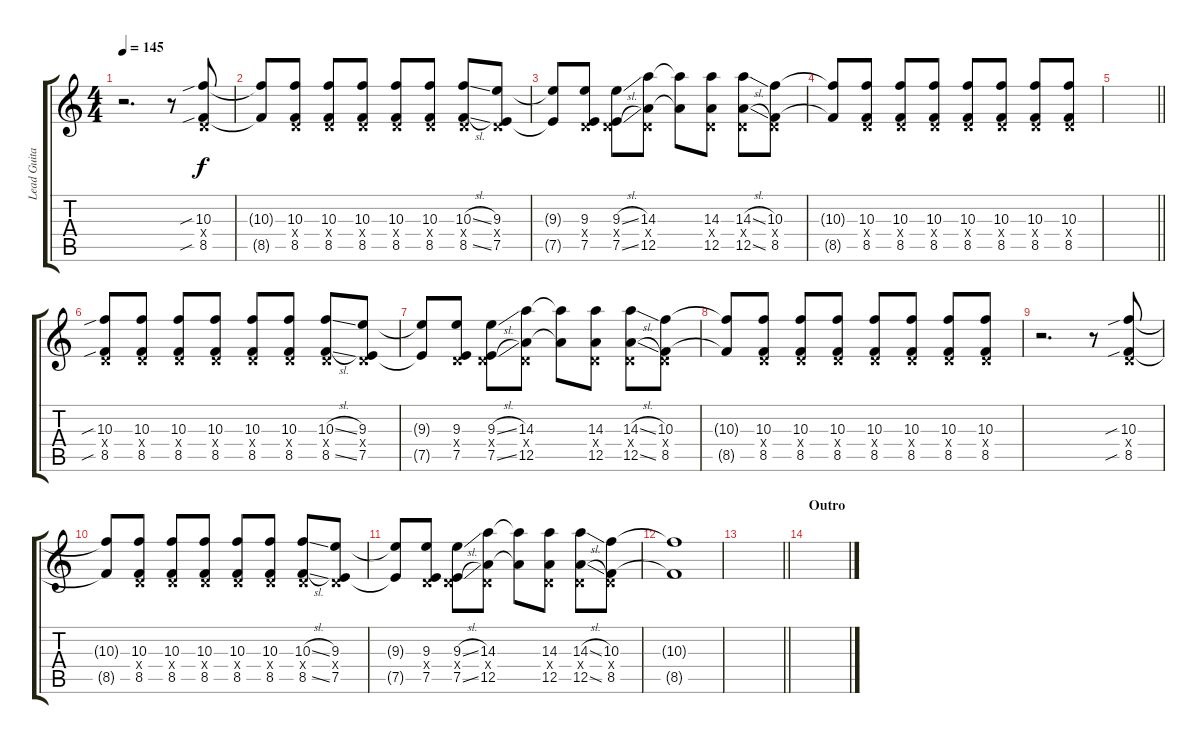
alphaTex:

\track ("Lead Guitar 1" "Lead Guita") {instrument distortionguitar}
\staff {score tabs}
\tuning (E4 B3 G3 D3 A2 D2) {hide}
\ts (4 4)
\tempo 145
\clef g2
\ks c
r.2{d dy f} r.8 (10.3{sib} 0.4{x} 8.5{sib}).8 |
(10.3{t} 8.5{t}).8 (10.3 0.4{x} 8.5).8 (10.3 0.4{x} 8.5).8 (10.3 0.4{x} 8.5).8 (10.3 0.4{x} 8.5).8 (10.3 0.4{x} 8.5).8 (10.3{sl} 0.4{x} 8.5{sl}).8 (9.3 0.4{x} 7.5).8 |
(9.3{t} 7.5{t}).8 (9.3 0.4{x} 7.5).8 (9.3{sl} 0.4{x} 7.5{sl}).8 (14.3 0.4{x} 12.5).8 (14.3{t} 12.5{t}).8 (14.3 0.4{x} 12.5).8 (14.3{sl} 0.4{x} 12.5{sl}).8 (10.3 0.4{x} 8.5).8 |
(10.3{t} 8.5{t}).8 (10.3 0.4{x} 8.5).8 (10.3 0.4{x} 8.5).8 (10.3 0.4{x} 8.5).8 (10.3 0.4{x} 8.5).8 (10.3 0.4{x} 8.5).8 (10.3 0.4{x} 8.5).8 (10.3 0.4{x} 8.5).8 |
\barLineRight lightlight
|
(10.3{sib} 0.4{x} 8.5{sib}).8 (10.3 0.4{x} 8.5).8 (10.3 0.4{x} 8.5).8 (10.3 0.4{x} 8.5).8 (10.3 0.4{x} 8.5).8 (10.3 0.4{x} 8.5).8 (10.3{sl} 0.4{x} 8.5{sl}).8 (9.3 0.4{x} 7.5).8 |
(9.3{t} 7.5{t}).8 (9.3 0.4{x} 7.5).8 (9.3{sl} 0.4{x} 7.5{sl}).8 (14.3 0.4{x} 12.5).8 (14.3{t} 12.5{t}).8 (14.3 0.4{x} 12.5).8 (14.3{sl} 0.4{x} 12.5{sl}).8 (10.3 0.4{x} 8.5).8 |
(10.3{t} 8.5{t}).8 (10.3 0.4{x} 8.5).8 (10.3 0.4{x} 8.5).8 (10.3 0.4{x} 8.5).8 (10.3 0.4{x} 8.5).8 (10.3 0.4{x} 8.5).8 (10.3 0.4{x} 8.5).8 (10.3 0.4{x} 8.5).8 |
r.2{d} r.8 (10.3{sib} 0.4{x} 8.5{sib}).8 |
(10.3{t} 8.5{t}).8 (10.3 0.4{x} 8.5).8 (10.3 0.4{x} 8.5).8 (10.3 0.4{x} 8.5).8 (10.3 0.4{x} 8.5).8 (10.3 0.4{x} 8.5).8 (10.3{sl} 0.4{x} 8.5{sl}).8 (9.3 0.4{x} 7.5).8 |
(9.3{t} 7.5{t}).8 (9.3 0.4{x} 7.5).8 (9.3{sl} 0.4{x} 7.5{sl}).8 (14.3 0.4{x} 12.5).8 (14.3{t} 12.5{t}).8 (14.3 0.4{x} 12.5).8 (14.3{sl} 0.4{x} 12.5{sl}).8 (10.3 0.4{x} 8.5).8 |
(10.3{t} 8.5{t}).1 |
\barLineRight lightlight
|
\section ("" "Outro")
